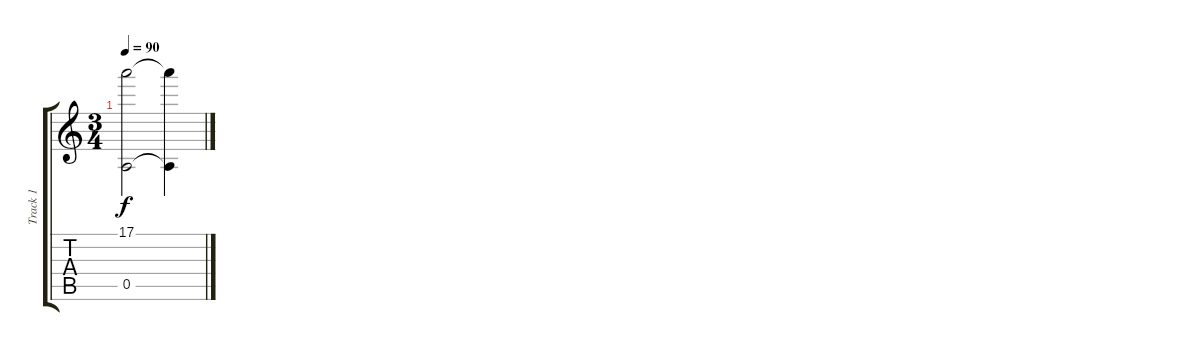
\track ("Track 1" "Track 1") {instrument acousticguitarsteel}
\staff {score tabs}
\tuning (E4 B3 G3 D3 A2 E2) {hide}
\ts (3 4)
\tempo 90
\clef g2
\ks c
(17.1 0.5).2{dy f} (17.1{t} 0.5{t}).4
